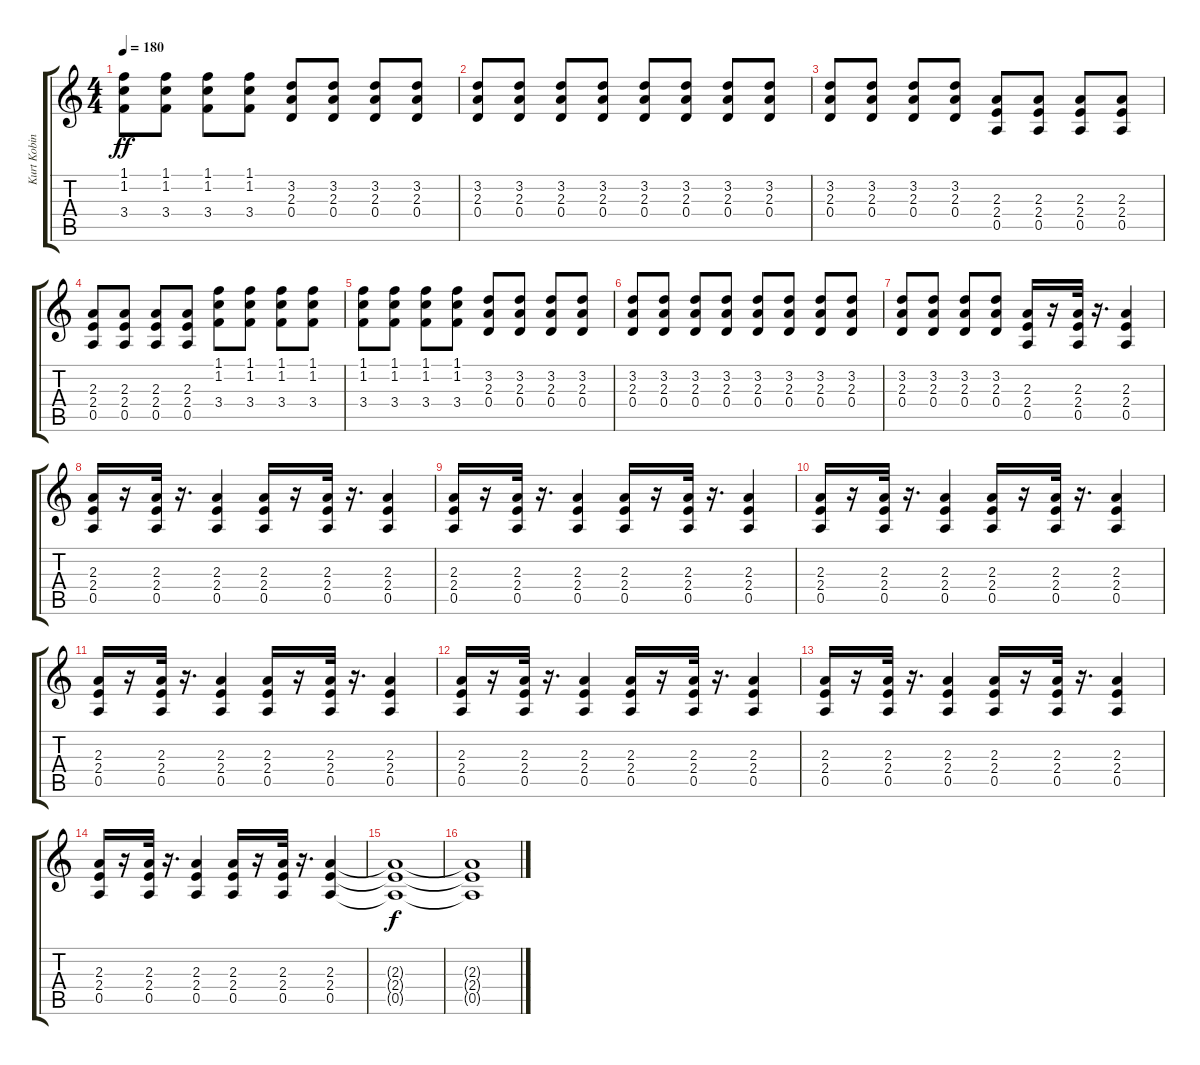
\track ("Kurt Kobin - Electric Guitar" "Kurt Kobin") {instrument distortionguitar}
\staff {score tabs}
\tuning (E4 B3 G3 D3 A2 E2) {hide}
\ts (4 4)
\tempo 180
\clef g2
\ks c
(1.1 1.2 3.4).8{dy ff} (1.1 1.2 3.4).8 (1.1 1.2 3.4).8 (1.1 1.2 3.4).8 (3.2 2.3 0.4).8 (3.2 2.3 0.4).8 (3.2 2.3 0.4).8 (3.2 2.3 0.4).8 |
(3.2 2.3 0.4).8 (3.2 2.3 0.4).8 (3.2 2.3 0.4).8 (3.2 2.3 0.4).8 (3.2 2.3 0.4).8 (3.2 2.3 0.4).8 (3.2 2.3 0.4).8 (3.2 2.3 0.4).8 |
(3.2 2.3 0.4).8 (3.2 2.3 0.4).8 (3.2 2.3 0.4).8 (3.2 2.3 0.4).8 (2.3 2.4 0.5).8 (2.3 2.4 0.5).8 (2.3 2.4 0.5).8 (2.3 2.4 0.5).8 |
(2.3 2.4 0.5).8 (2.3 2.4 0.5).8 (2.3 2.4 0.5).8 (2.3 2.4 0.5).8 (1.1 1.2 3.4).8 (1.1 1.2 3.4).8 (1.1 1.2 3.4).8 (1.1 1.2 3.4).8 |
(1.1 1.2 3.4).8 (1.1 1.2 3.4).8 (1.1 1.2 3.4).8 (1.1 1.2 3.4).8 (3.2 2.3 0.4).8 (3.2 2.3 0.4).8 (3.2 2.3 0.4).8 (3.2 2.3 0.4).8 |
(3.2 2.3 0.4).8 (3.2 2.3 0.4).8 (3.2 2.3 0.4).8 (3.2 2.3 0.4).8 (3.2 2.3 0.4).8 (3.2 2.3 0.4).8 (3.2 2.3 0.4).8 (3.2 2.3 0.4).8 |
(3.2 2.3 0.4).8 (3.2 2.3 0.4).8 (3.2 2.3 0.4).8 (3.2 2.3 0.4).8 (2.3 2.4 0.5).16 r.16 (2.3 2.4 0.5).32 r.16{d} (2.3 2.4 0.5).4 |
(2.3 2.4 0.5).16 r.16 (2.3 2.4 0.5).32 r.16{d} (2.3 2.4 0.5).4 (2.3 2.4 0.5).16 r.16 (2.3 2.4 0.5).32 r.16{d} (2.3 2.4 0.5).4 |
(2.3 2.4 0.5).16 r.16 (2.3 2.4 0.5).32 r.16{d} (2.3 2.4 0.5).4 (2.3 2.4 0.5).16 r.16 (2.3 2.4 0.5).32 r.16{d} (2.3 2.4 0.5).4 |
(2.3 2.4 0.5).16 r.16 (2.3 2.4 0.5).32 r.16{d} (2.3 2.4 0.5).4 (2.3 2.4 0.5).16 r.16 (2.3 2.4 0.5).32 r.16{d} (2.3 2.4 0.5).4 |
(2.3 2.4 0.5).16 r.16 (2.3 2.4 0.5).32 r.16{d} (2.3 2.4 0.5).4 (2.3 2.4 0.5).16 r.16 (2.3 2.4 0.5).32 r.16{d} (2.3 2.4 0.5).4 |
(2.3 2.4 0.5).16 r.16 (2.3 2.4 0.5).32 r.16{d} (2.3 2.4 0.5).4 (2.3 2.4 0.5).16 r.16 (2.3 2.4 0.5).32 r.16{d} (2.3 2.4 0.5).4 |
(2.3 2.4 0.5).16 r.16 (2.3 2.4 0.5).32 r.16{d} (2.3 2.4 0.5).4 (2.3 2.4 0.5).16 r.16 (2.3 2.4 0.5).32 r.16{d} (2.3 2.4 0.5).4 |
(2.3 2.4 0.5).16 r.16 (2.3 2.4 0.5).32 r.16{d} (2.3 2.4 0.5).4 (2.3 2.4 0.5).16 r.16 (2.3 2.4 0.5).32 r.16{d} (2.3 2.4 0.5).4 |
(2.3{t} 2.4{t} 0.5{t}).1{dy f} |
(2.3{t} 2.4{t} 0.5{t}).1
